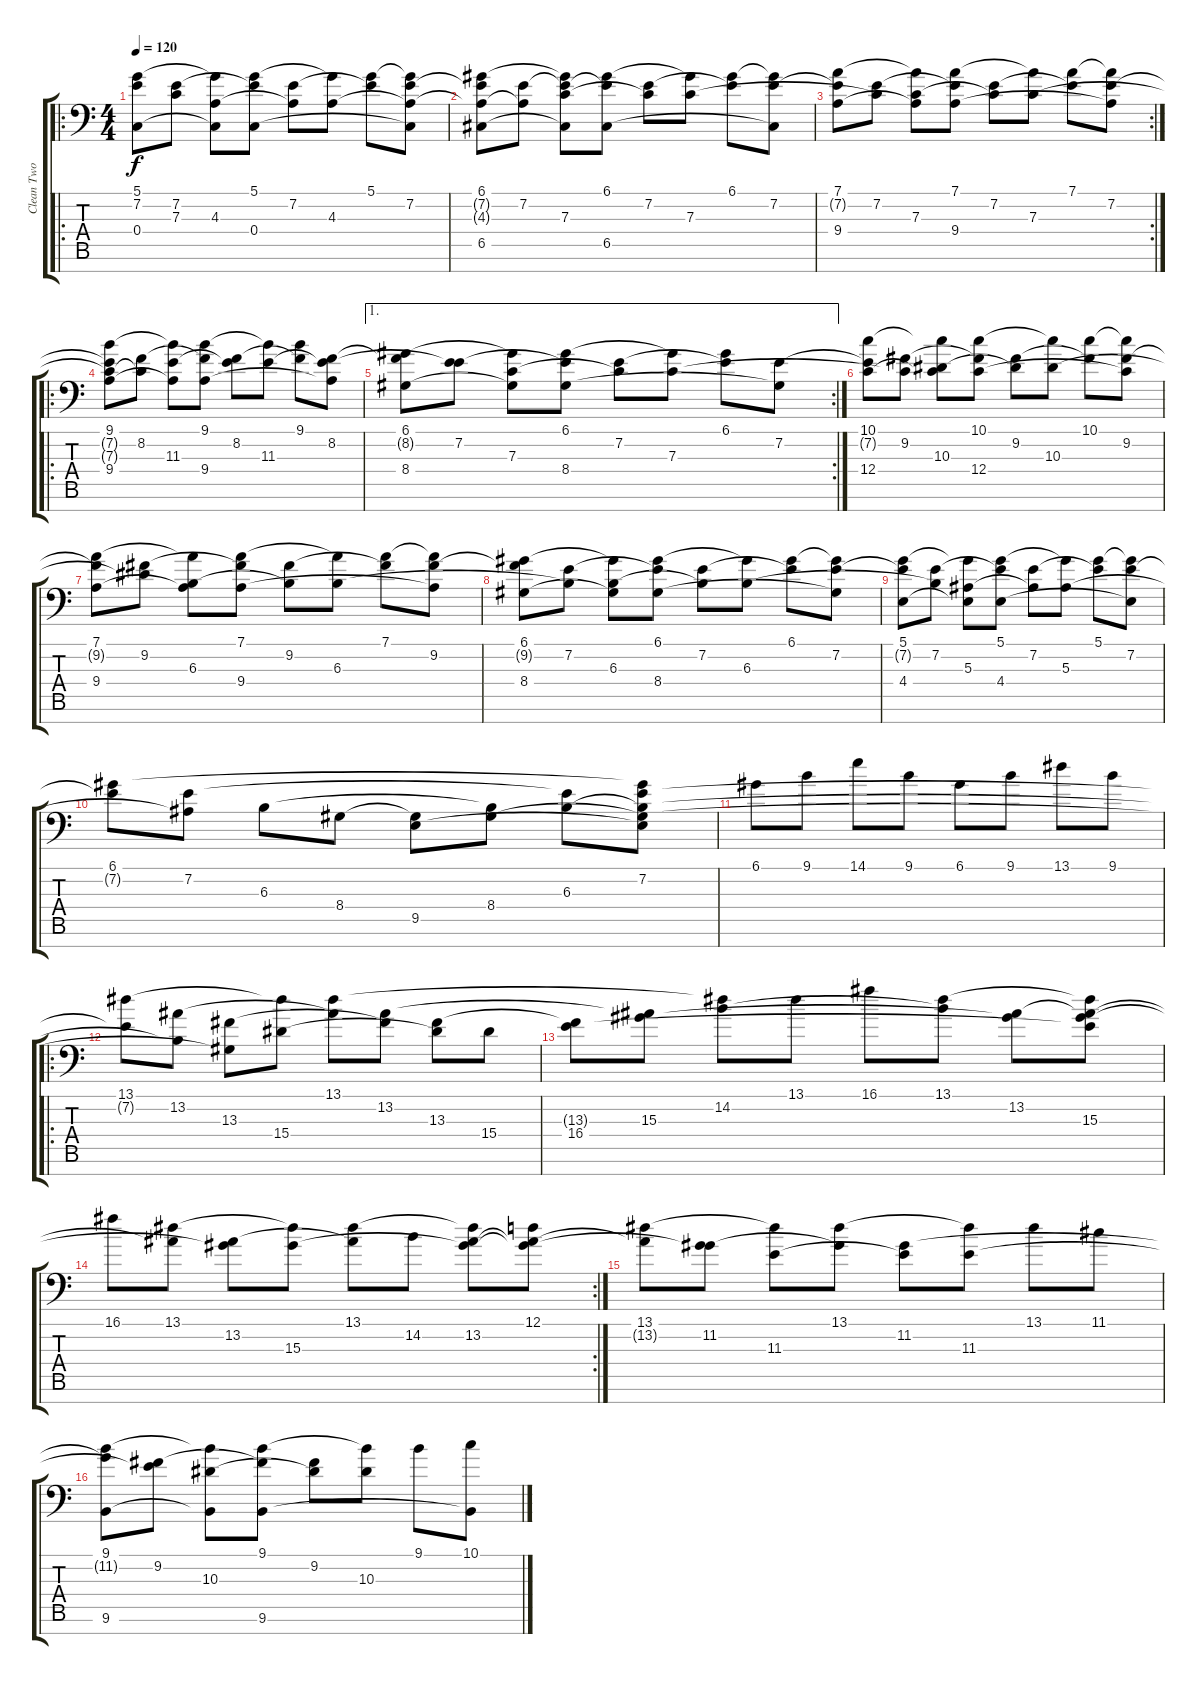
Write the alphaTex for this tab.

\track ("Clean Two (Boost)" "Clean Two ") {instrument fx7echoes}
\staff {score tabs}
\tuning (D4 A3 F3 C3 G2 D2 A1) {hide}
\ro
\ts (4 4)
\tempo 120
\clef f4
\ks c
(5.1 7.2{t} 0.4).8{dy f} (7.2 7.3{t}).8 (5.1{t} 4.3 0.4{t}).8 (5.1 7.2{t} 0.4).8 (7.2 4.3{t}).8 (5.1{t} 4.3).8 (5.1 7.2{t}).8 (5.1{t} 7.2 4.3{t} 0.4{t}).8 |
(6.1 7.2{t} 4.3{t} 6.5).8 (7.2 4.3{t}).8 (6.1{t} 7.2{t} 7.3 6.5{t}).8 (6.1 7.2{t} 6.5).8 (7.2 7.3{t}).8 (6.1{t} 7.3).8 (6.1 7.2{t}).8 (6.1{t} 7.2 6.5{t}).8 |
\rc 2
(7.1 7.2{t} 9.4).8 (7.2 7.3{t}).8 (7.1{t} 7.3 9.4{t}).8 (7.1 7.2{t} 9.4).8 (7.2 7.3{t}).8 (7.1{t} 7.3).8 (7.1 7.2{t}).8 (7.1{t} 7.2 9.4{t}).8 |
\ro
(9.1 7.2{t} 7.3{t} 9.4).8 (8.2 7.3{t}).8 (9.1{t} 11.3 9.4{t}).8 (9.1 8.2{t} 9.4).8 (8.2 11.3{t}).8 (9.1{t} 11.3).8 (9.1 8.2{t}).8 (8.2 11.3{t} 9.4{t}).8 |
\ae 1
\rc 2
(6.1 8.2{t} 8.4).8 (7.2 11.3{t}).8 (6.1{t} 7.3 8.4{t}).8 (6.1 7.2{t} 8.4).8 (7.2 7.3{t}).8 (6.1{t} 7.3).8 (6.1 7.2{t}).8 (7.2 8.4{t}).8 |
(10.1 7.2{t} 12.4).8 (9.2 7.3{t}).8 (10.1{t} 10.3 12.4{t}).8 (10.1 9.2{t} 12.4).8 (9.2 10.3{t}).8 (10.1{t} 10.3).8 (10.1 9.2{t}).8 (10.1{t} 9.2 12.4{t}).8 |
(7.1 9.2{t} 9.4).8 (9.2 10.3{t}).8 (7.1{t} 6.3 9.4{t}).8 (7.1 9.2{t} 9.4).8 (9.2 6.3{t}).8 (7.1{t} 6.3).8 (7.1 9.2{t}).8 (7.1{t} 9.2 9.4{t}).8 |
(6.1 9.2{t} 8.4).8 (7.2 6.3{t}).8 (6.1{t} 6.3 8.4{t}).8 (6.1 7.2{t} 8.4).8 (7.2 6.3{t}).8 (6.1{t} 6.3).8 (6.1 7.2{t}).8 (6.1{t} 7.2 8.4{t}).8 |
(5.1 7.2{t} 4.4).8 (7.2 6.3{t}).8 (5.1{t} 5.3 4.4{t}).8 (5.1 7.2{t} 4.4).8 (7.2 5.3{t}).8 (5.1{t} 5.3).8 (5.1 7.2{t}).8 (5.1{t} 7.2 4.4{t}).8 |
(6.1 7.2{t}).8 (7.2 5.3{t}).8 6.3.8 8.4.8 (8.4{t} 9.5).8 (6.3{t} 8.4).8 (7.2{t} 6.3).8 (6.1{t} 7.2 6.3{t} 8.4{t} 9.5{t}).8 |
6.1.8 9.1.8 14.1.8 9.1.8 6.1.8 9.1.8 13.1.8 9.1.8 |
\ro
(13.1 7.2{t}).8 (13.2 6.3{t}).8 (13.3 8.4{t}).8 (13.1{t} 15.4).8 (13.1 13.2{t}).8 (13.2 13.3{t}).8 (13.3 15.4{t}).8 15.4.8 |
(13.3{t} 16.4).8 (13.2{t} 15.3).8 (13.1{t} 14.2).8 13.1.8 16.1.8 (13.1 14.2{t}).8 (13.2 15.3{t}).8 (13.1{t} 13.2{t} 15.3 16.4{t}).8 |
\rc 2
16.1.8 (13.1 13.2{t}).8 (13.2 15.3{t}).8 (13.1{t} 15.3).8 (13.1 13.2{t}).8 14.2.8 (13.1{t} 13.2 15.3{t}).8 (12.1 13.2{t} 15.3{t}).8 |
(13.1 13.2{t}).8 (11.2 15.3{t}).8 (13.1{t} 11.3).8 (13.1 11.2{t}).8 (11.2 11.3{t}).8 (13.1{t} 11.3).8 13.1.8 11.1.8 |
(9.1 11.2{t} 9.6).8 (9.2 11.3{t}).8 (9.1{t} 10.3 9.6{t}).8 (9.1 9.2{t} 9.6).8 (9.2 10.3{t}).8 (9.1{t} 10.3).8 9.1.8 (10.1 9.6{t}).8
